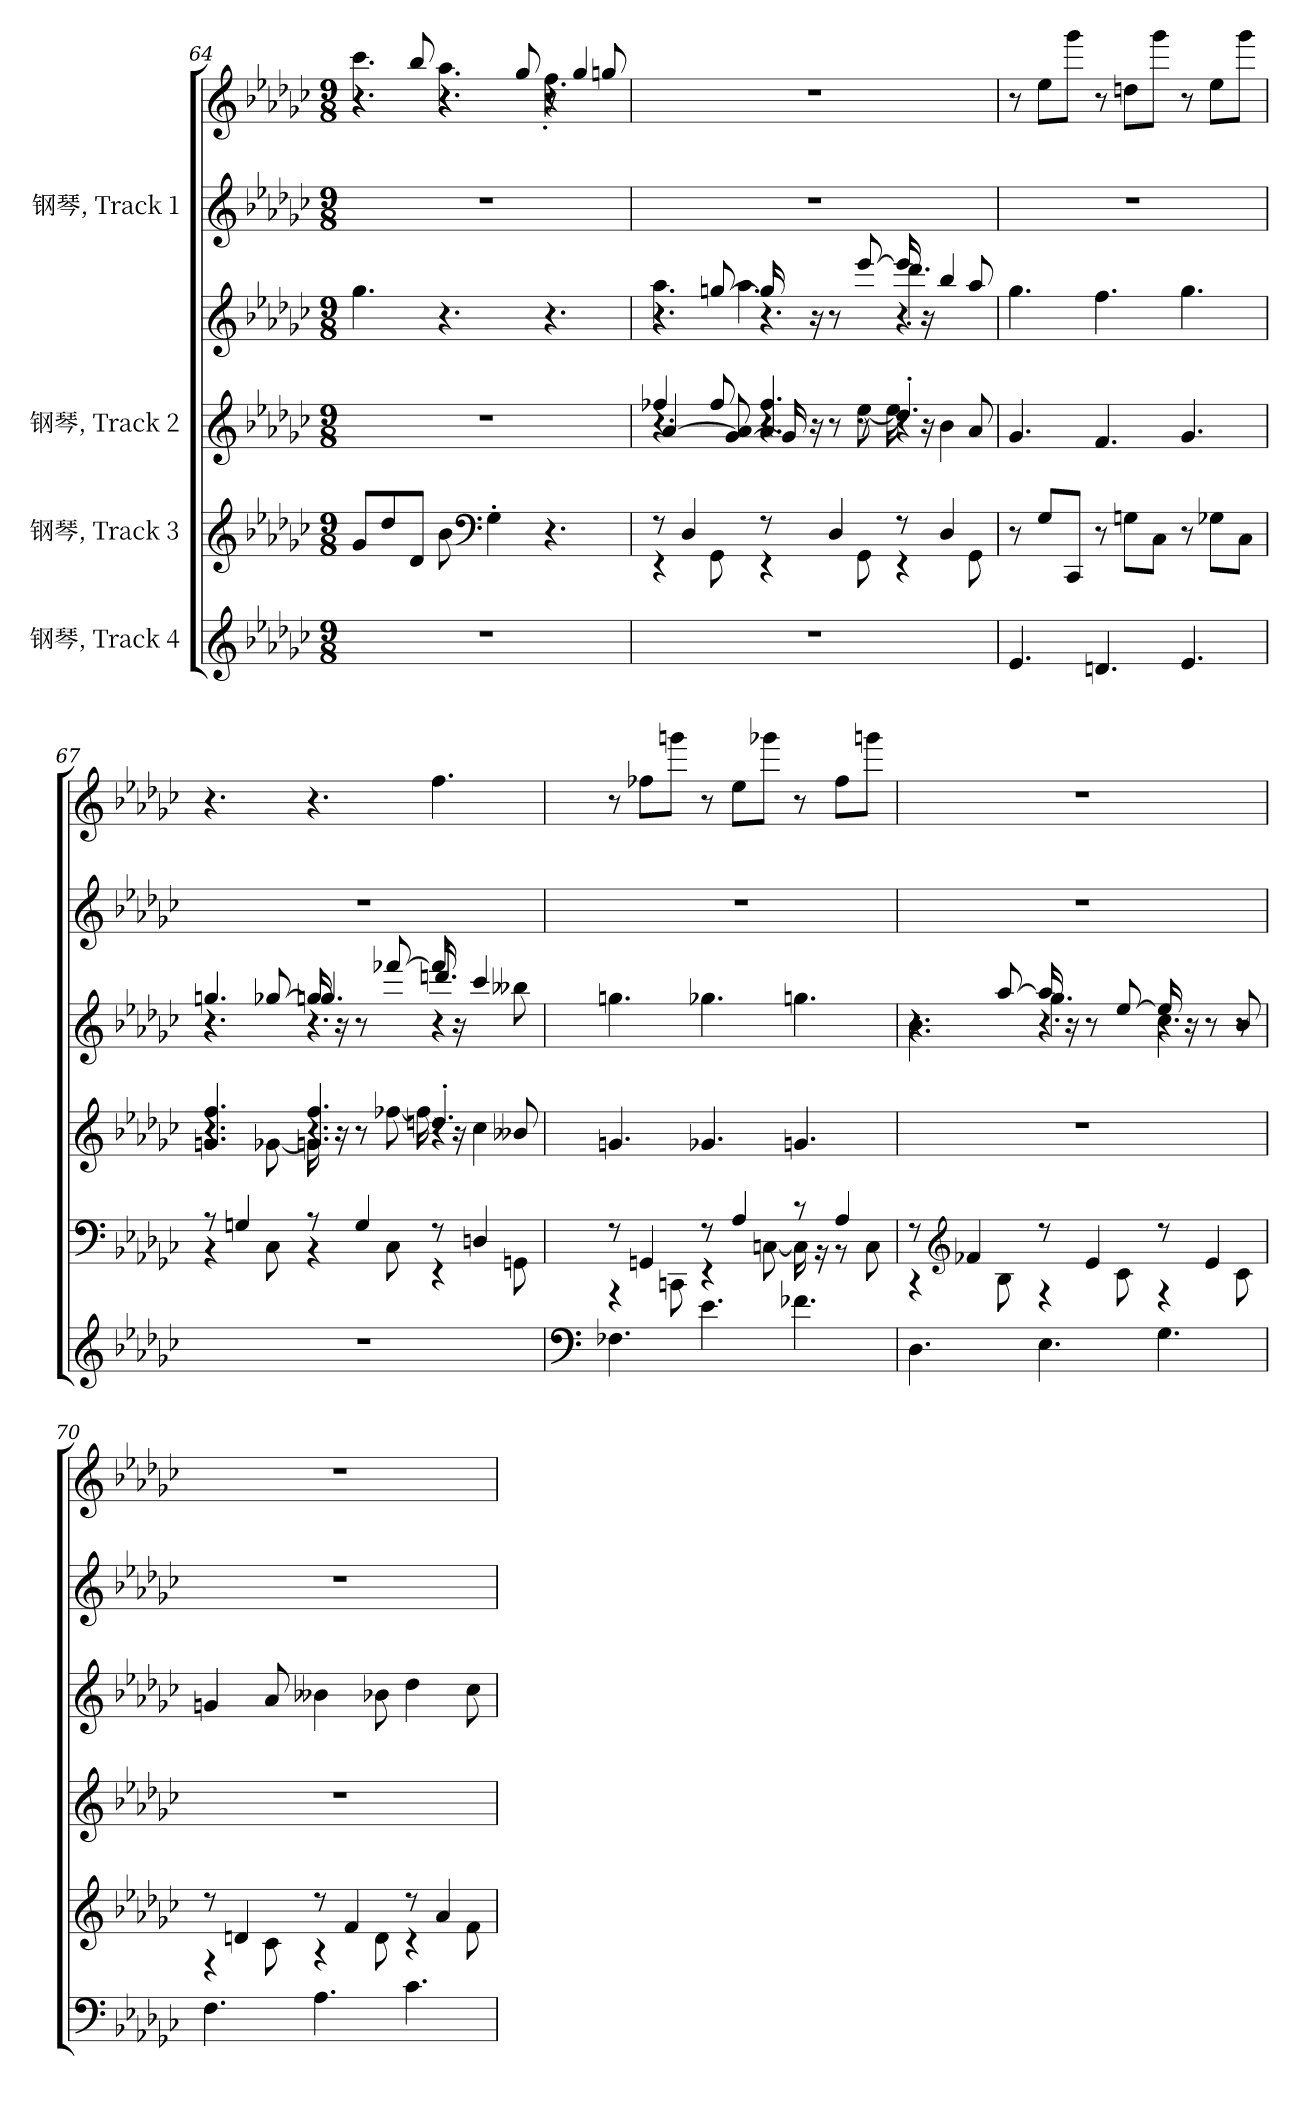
**kern	**kern	**kern	**kern	**kern	**kern
*part4	*part3	*part2	*part2	*part1	*part1
*staff6	*staff5	*staff4	*staff3	*staff2	*staff1
*I"钢琴, Track 4	*I"钢琴, Track 3	*I"钢琴, Track 2	*	*I"钢琴, Track 1	*
!!LO:LB:g=z
*clefG2	*clefG2	*clefG2	*clefG2	*clefG2	*clefG2
*k[b-e-a-d-g-c-]	*k[b-e-a-d-g-c-]	*k[b-e-a-d-g-c-]	*k[b-e-a-d-g-c-]	*k[b-e-a-d-g-c-]	*k[b-e-a-d-g-c-]
*M9/8	*M9/8	*M9/8	*M9/8	*M9/8	*M9/8
=64	=64	=64	=64	=64	=64
*	*	*	*	*	*^
*	*	*	*	*	*	*^
8%9r	8g-/L	8%9r	4.gg-\	8%9r	4r	4.ccc-\	4.r
.	8dd-/	.	.	.	.	.	.
.	8d-/J	.	.	.	8bb-/	.	.
.	8b-\	.	4.r	.	4r	4.aa-\	4.r
*	*clefF4	*	*	*	*	*	*
.	4G-'\	.	.	.	.	.	.
.	.	.	.	.	8gg-/	.	.
.	4.r	.	4.r	.	4r	4.ff'\	8r
.	.	.	.	.	.	.	4gg-/
.	.	.	.	.	8ggn/	.	.
*	*	*	*	*	*v	*v	*v
=65	=65	=65	=65	=65	=65
*	*^	*^	*^	*	*
*	*	*	*	*^	*	*^	*	*
8%9r	8r	4r	4ff-X/	4.r	[4a-/	4r	4.aa-\	4.r	8%9r	8%9r
.	4D-/	.	.	.	.	.	.	.	.	.
.	.	8GG-\	8ff-/	.	[8g-/ 8a-/]	[8ggn/	.	.	.	.
.	8r	4r	4.a-/ 4.ff-/	4r	16g-/]	16gg/]	4.aa-\	4.r	.	.
.	.	.	.	.	16r	16r	.	.	.	.
.	4D-/	.	.	.	8r	8r	.	.	.	.
.	.	8GG-\	.	[8ee-\	8r	[8eee-/	.	.	.	.
.	8r	4r	4.dd-'/	16ee-\]	4r	16eee-/]	4.ddd-'\	4r	.	.
.	.	.	.	16r	.	16r	.	.	.	.
.	4D-/	.	.	4b-\	.	4bb-/	.	.	.	.
.	.	8GG-\	.	.	8a-/	.	.	8aa-/	.	.
*	*v	*v	*	*	*	*	*	*	*	*
*	*	*v	*v	*v	*	*	*	*	*
*	*	*	*v	*v	*v	*	*
!!LO:PB:g=z
=66	=66	=66	=66	=66	=66
4.e-/	8r	4.g-/	4.gg-\	8%9r	8r
.	8G-/L	.	.	.	8ee-\L
.	8CC-/J	.	.	.	8ggg-\J
4.dn/	8r	4.f/	4.ff\	.	8r
.	8Gn\L	.	.	.	8ddn\L
.	8C-\J	.	.	.	8ggg-\J
4.e-/	8r	4.g-/	4.gg-\	.	8r
.	8G-X\L	.	.	.	8ee-\L
.	8C-\J	.	.	.	8ggg-\J
=67	=67	=67	=67	=67	=67
*	*^	*^	*^	*	*
*	*	*	*	*^	*	*^	*	*
8%9r	8r	4r	4.gn/ 4.ff/	4r	4.r	4r	4.r	4.ggn/	8%9r	4.r
.	4Gn/	.	.	.	.	.	.	.	.	.
.	.	8C-\	.	[8g-X\	.	[8gg-X/	.	.	.	.
.	8r	4r	4.gn/ 4.ff/	16g-\]	4.r	16gg-/]	4.r	4.ggn/	.	4.r
.	.	.	.	16r	.	16r	.	.	.	.
.	4G/	.	.	8r	.	8r	.	.	.	.
.	.	8C-\	.	[8ff-X\	.	[8fff-X/	.	.	.	.
.	8r	4r	4.ddn'/	16ff-\]	4r	16fff-/]	4r	4.dddn'/	.	4.ff\
.	.	.	.	16r	.	16r	.	.	.	.
.	4Dn/	.	.	4cc-\	.	4ccc-/	.	.	.	.
.	.	8GGn\	.	.	8b--X/	.	8bb--X\	.	.	.
*	*	*	*v	*v	*v	*	*	*	*	*
*	*	*	*	*v	*v	*v	*	*
!!LO:LB:g=z
=68	=68	=68	=68	=68	=68	=68
*clefF4	*	*	*	*	*	*
4.F-X\	8r	4r	4.gn/	4.ggn\	8%9r	8r
.	4GGn/	.	.	.	.	8ff-X\L
.	.	8CCn\	.	.	.	8gggn\J
4.e-\	8r	4r	4.g-X/	4.gg-X\	.	8r
.	4A-/	.	.	.	.	8ee-\L
.	.	[8Cn\	.	.	.	8ggg-X\J
4.f-X\	8r	16C\]	4.gn/	4.ggn\	.	8r
.	.	16r	.	.	.	.
.	4A-/	8r	.	.	.	8ff-\L
.	.	8C\	.	.	.	8gggn\J
=69	=69	=69	=69	=69	=69	=69
*	*	*	*	*^	*	*
*	*	*	*	*	*^	*	*
4.D-\	8r	4r	8%9r	4r	4.b-\	4.r	8%9r	8%9r
*	*clefG2	*	*	*	*	*	*	*
.	4f-X/	.	.	.	.	.	.	.
.	.	8B-\	.	[8aa-/	.	.	.	.
4.E-\	8r	4r	.	16aa-/]	4.gg-\	4.r	.	.
.	.	.	.	16r	.	.	.	.
.	4e-/	.	.	8r	.	.	.	.
.	.	8c-\	.	[8ee-/	.	.	.	.
4.G-\	8r	4r	.	16ee-/]	4.cc-\	4r	.	.
.	.	.	.	16r	.	.	.	.
.	4e-/	.	.	8r	.	.	.	.
.	.	8c-\	.	8r	.	8b-/	.	.
*	*	*	*	*v	*v	*v	*	*
!!LO:PB:g=z
=70	=70	=70	=70	=70	=70	=70
4.F\	8r	4r	8%9r	4gn/	8%9r	8%9r
.	4dn/	.	.	.	.	.
.	.	8c-\	.	8a-/	.	.
4.A-\	8r	4r	.	4b--X\	.	.
.	4f/	.	.	.	.	.
.	.	8d\	.	8b-X\	.	.
4.c-\	8r	4r	.	4dd-\	.	.
.	4a-/	.	.	.	.	.
.	.	8f\	.	8cc-\	.	.
*	*v	*v	*	*	*	*
=	=	=	=	=	=
*-	*-	*-	*-	*-	*-
